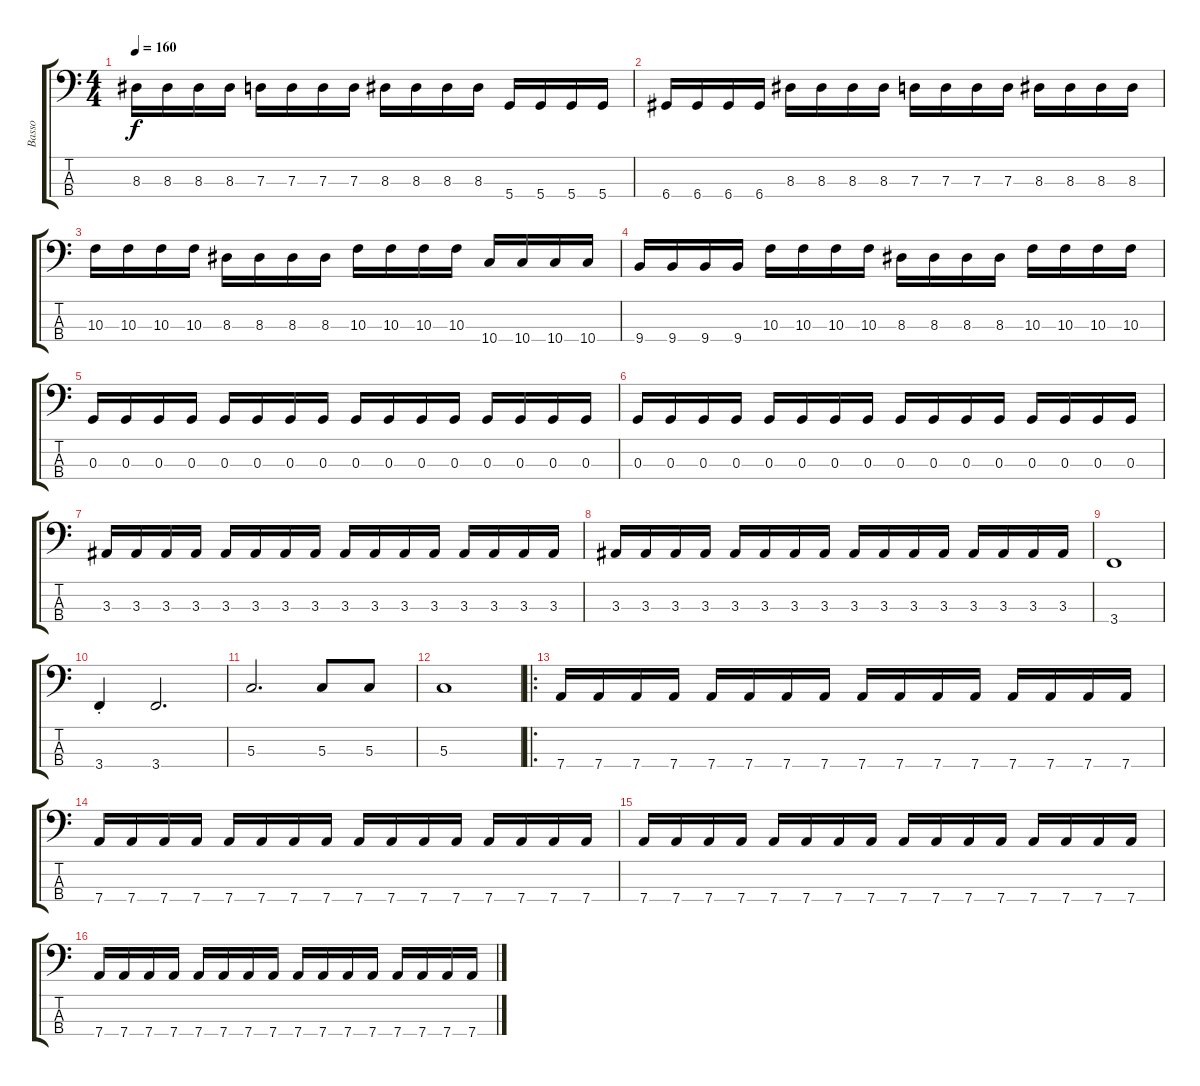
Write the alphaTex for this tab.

\track ("Basso" "Basso") {instrument electricbassfinger}
\staff {score tabs}
\tuning (F2 C2 G1 D1) {hide}
\ts (4 4)
\tempo 160
\clef f4
\ks c
8.3.16{dy f} 8.3.16 8.3.16 8.3.16 7.3.16 7.3.16 7.3.16 7.3.16 8.3.16 8.3.16 8.3.16 8.3.16 5.4.16 5.4.16 5.4.16 5.4.16 |
6.4.16 6.4.16 6.4.16 6.4.16 8.3.16 8.3.16 8.3.16 8.3.16 7.3.16 7.3.16 7.3.16 7.3.16 8.3.16 8.3.16 8.3.16 8.3.16 |
10.3.16 10.3.16 10.3.16 10.3.16 8.3.16 8.3.16 8.3.16 8.3.16 10.3.16 10.3.16 10.3.16 10.3.16 10.4.16 10.4.16 10.4.16 10.4.16 |
9.4.16 9.4.16 9.4.16 9.4.16 10.3.16 10.3.16 10.3.16 10.3.16 8.3.16 8.3.16 8.3.16 8.3.16 10.3.16 10.3.16 10.3.16 10.3.16 |
0.3.16 0.3.16 0.3.16 0.3.16 0.3.16 0.3.16 0.3.16 0.3.16 0.3.16 0.3.16 0.3.16 0.3.16 0.3.16 0.3.16 0.3.16 0.3.16 |
0.3.16 0.3.16 0.3.16 0.3.16 0.3.16 0.3.16 0.3.16 0.3.16 0.3.16 0.3.16 0.3.16 0.3.16 0.3.16 0.3.16 0.3.16 0.3.16 |
3.3.16 3.3.16 3.3.16 3.3.16 3.3.16 3.3.16 3.3.16 3.3.16 3.3.16 3.3.16 3.3.16 3.3.16 3.3.16 3.3.16 3.3.16 3.3.16 |
3.3.16 3.3.16 3.3.16 3.3.16 3.3.16 3.3.16 3.3.16 3.3.16 3.3.16 3.3.16 3.3.16 3.3.16 3.3.16 3.3.16 3.3.16 3.3.16 |
3.4.1 |
3.4{st}.4 3.4.2{d} |
5.3.2{d} 5.3.8 5.3.8 |
5.3.1 |
\ro
7.4.16 7.4.16 7.4.16 7.4.16 7.4.16 7.4.16 7.4.16 7.4.16 7.4.16 7.4.16 7.4.16 7.4.16 7.4.16 7.4.16 7.4.16 7.4.16 |
7.4.16 7.4.16 7.4.16 7.4.16 7.4.16 7.4.16 7.4.16 7.4.16 7.4.16 7.4.16 7.4.16 7.4.16 7.4.16 7.4.16 7.4.16 7.4.16 |
7.4.16 7.4.16 7.4.16 7.4.16 7.4.16 7.4.16 7.4.16 7.4.16 7.4.16 7.4.16 7.4.16 7.4.16 7.4.16 7.4.16 7.4.16 7.4.16 |
7.4.16 7.4.16 7.4.16 7.4.16 7.4.16 7.4.16 7.4.16 7.4.16 7.4.16 7.4.16 7.4.16 7.4.16 7.4.16 7.4.16 7.4.16 7.4.16
